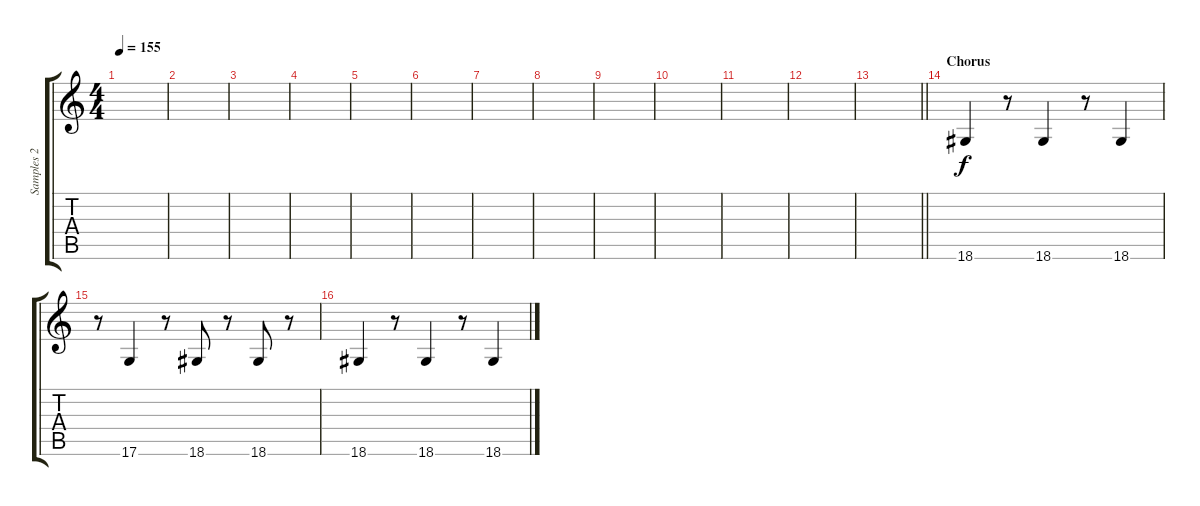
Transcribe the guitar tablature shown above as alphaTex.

\track ("Samples 2" "Samples 2") {instrument gunshot}
\staff {score tabs}
\tuning (E4 B3 G3 D3 A2 D2) {hide}
\ts (4 4)
\tempo 155
\clef g2
\ks c
|
|
|
|
|
|
|
|
|
|
|
|
\barLineRight lightlight
|
\section ("" "Chorus")
18.6.4 r.8 18.6.4 r.8 18.6.4 |
r.8 17.6.4 r.8 18.6.8 r.8 18.6.8 r.8 |
18.6.4 r.8 18.6.4 r.8 18.6.4
